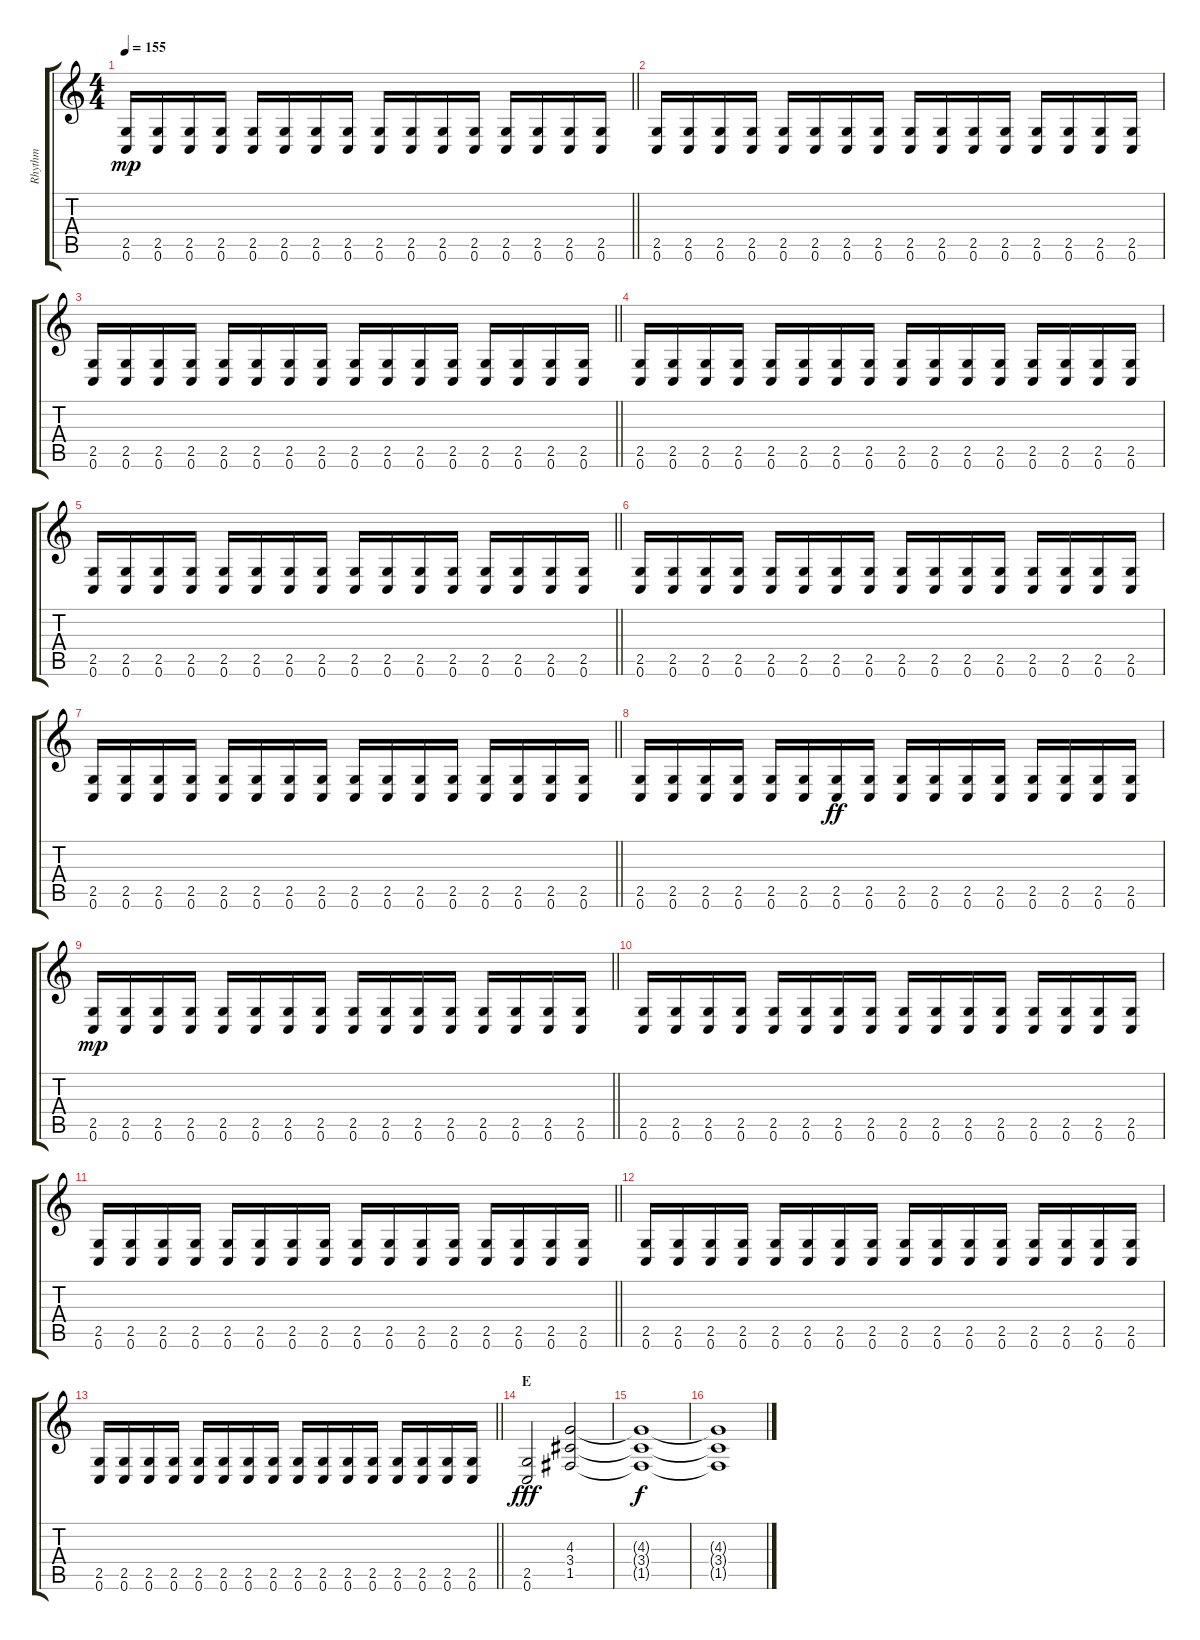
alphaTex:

\track ("Rhythm" "Rhythm") {instrument distortionguitar}
\staff {score tabs}
\tuning (C4 G3 Eb3 Bb2 F2 C2) {hide}
\ts (4 4)
\tempo 155
\clef g2
\barLineRight lightlight
\ks c
(2.5 0.6).16{dy mp} (2.5 0.6).16 (2.5 0.6).16 (2.5 0.6).16 (2.5 0.6).16 (2.5 0.6).16 (2.5 0.6).16 (2.5 0.6).16 (2.5 0.6).16 (2.5 0.6).16 (2.5 0.6).16 (2.5 0.6).16 (2.5 0.6).16 (2.5 0.6).16 (2.5 0.6).16 (2.5 0.6).16 |
\section ("" "")
(2.5 0.6).16 (2.5 0.6).16 (2.5 0.6).16 (2.5 0.6).16 (2.5 0.6).16 (2.5 0.6).16 (2.5 0.6).16 (2.5 0.6).16 (2.5 0.6).16 (2.5 0.6).16 (2.5 0.6).16 (2.5 0.6).16 (2.5 0.6).16 (2.5 0.6).16 (2.5 0.6).16 (2.5 0.6).16 |
\barLineRight lightlight
(2.5 0.6).16 (2.5 0.6).16 (2.5 0.6).16 (2.5 0.6).16 (2.5 0.6).16 (2.5 0.6).16 (2.5 0.6).16 (2.5 0.6).16 (2.5 0.6).16 (2.5 0.6).16 (2.5 0.6).16 (2.5 0.6).16 (2.5 0.6).16 (2.5 0.6).16 (2.5 0.6).16 (2.5 0.6).16 |
\section ("" "")
(2.5 0.6).16 (2.5 0.6).16 (2.5 0.6).16 (2.5 0.6).16 (2.5 0.6).16 (2.5 0.6).16 (2.5 0.6).16 (2.5 0.6).16 (2.5 0.6).16 (2.5 0.6).16 (2.5 0.6).16 (2.5 0.6).16 (2.5 0.6).16 (2.5 0.6).16 (2.5 0.6).16 (2.5 0.6).16 |
\barLineRight lightlight
(2.5 0.6).16 (2.5 0.6).16 (2.5 0.6).16 (2.5 0.6).16 (2.5 0.6).16 (2.5 0.6).16 (2.5 0.6).16 (2.5 0.6).16 (2.5 0.6).16 (2.5 0.6).16 (2.5 0.6).16 (2.5 0.6).16 (2.5 0.6).16 (2.5 0.6).16 (2.5 0.6).16 (2.5 0.6).16 |
\section ("" "")
(2.5 0.6).16 (2.5 0.6).16 (2.5 0.6).16 (2.5 0.6).16 (2.5 0.6).16 (2.5 0.6).16 (2.5 0.6).16 (2.5 0.6).16 (2.5 0.6).16 (2.5 0.6).16 (2.5 0.6).16 (2.5 0.6).16 (2.5 0.6).16 (2.5 0.6).16 (2.5 0.6).16 (2.5 0.6).16 |
\barLineRight lightlight
(2.5 0.6).16 (2.5 0.6).16 (2.5 0.6).16 (2.5 0.6).16 (2.5 0.6).16 (2.5 0.6).16 (2.5 0.6).16 (2.5 0.6).16 (2.5 0.6).16 (2.5 0.6).16 (2.5 0.6).16 (2.5 0.6).16 (2.5 0.6).16 (2.5 0.6).16 (2.5 0.6).16 (2.5 0.6).16 |
\section ("" "")
(2.5 0.6).16 (2.5 0.6).16 (2.5 0.6).16 (2.5 0.6).16 (2.5 0.6).16 (2.5 0.6).16 (2.5 0.6).16{dy ff} (2.5 0.6).16 (2.5 0.6).16 (2.5 0.6).16 (2.5 0.6).16 (2.5 0.6).16 (2.5 0.6).16 (2.5 0.6).16 (2.5 0.6).16 (2.5 0.6).16 |
\barLineRight lightlight
(2.5 0.6).16{dy mp} (2.5 0.6).16 (2.5 0.6).16 (2.5 0.6).16 (2.5 0.6).16 (2.5 0.6).16 (2.5 0.6).16 (2.5 0.6).16 (2.5 0.6).16 (2.5 0.6).16 (2.5 0.6).16 (2.5 0.6).16 (2.5 0.6).16 (2.5 0.6).16 (2.5 0.6).16 (2.5 0.6).16 |
\section ("" "")
(2.5 0.6).16 (2.5 0.6).16 (2.5 0.6).16 (2.5 0.6).16 (2.5 0.6).16 (2.5 0.6).16 (2.5 0.6).16 (2.5 0.6).16 (2.5 0.6).16 (2.5 0.6).16 (2.5 0.6).16 (2.5 0.6).16 (2.5 0.6).16 (2.5 0.6).16 (2.5 0.6).16 (2.5 0.6).16 |
\barLineRight lightlight
(2.5 0.6).16 (2.5 0.6).16 (2.5 0.6).16 (2.5 0.6).16 (2.5 0.6).16 (2.5 0.6).16 (2.5 0.6).16 (2.5 0.6).16 (2.5 0.6).16 (2.5 0.6).16 (2.5 0.6).16 (2.5 0.6).16 (2.5 0.6).16 (2.5 0.6).16 (2.5 0.6).16 (2.5 0.6).16 |
\section ("" "")
(2.5 0.6).16 (2.5 0.6).16 (2.5 0.6).16 (2.5 0.6).16 (2.5 0.6).16 (2.5 0.6).16 (2.5 0.6).16 (2.5 0.6).16 (2.5 0.6).16 (2.5 0.6).16 (2.5 0.6).16 (2.5 0.6).16 (2.5 0.6).16 (2.5 0.6).16 (2.5 0.6).16 (2.5 0.6).16 |
\barLineRight lightlight
(2.5 0.6).16 (2.5 0.6).16 (2.5 0.6).16 (2.5 0.6).16 (2.5 0.6).16 (2.5 0.6).16 (2.5 0.6).16 (2.5 0.6).16 (2.5 0.6).16 (2.5 0.6).16 (2.5 0.6).16 (2.5 0.6).16 (2.5 0.6).16 (2.5 0.6).16 (2.5 0.6).16 (2.5 0.6).16 |
\section ("" "E")
(2.5 0.6).2{dy fff} (4.3 3.4 1.5).2 |
(4.3{t} 3.4{t} 1.5{t}).1{dy f volume 7} |
(4.3{t} 3.4{t} 1.5{t}).1
